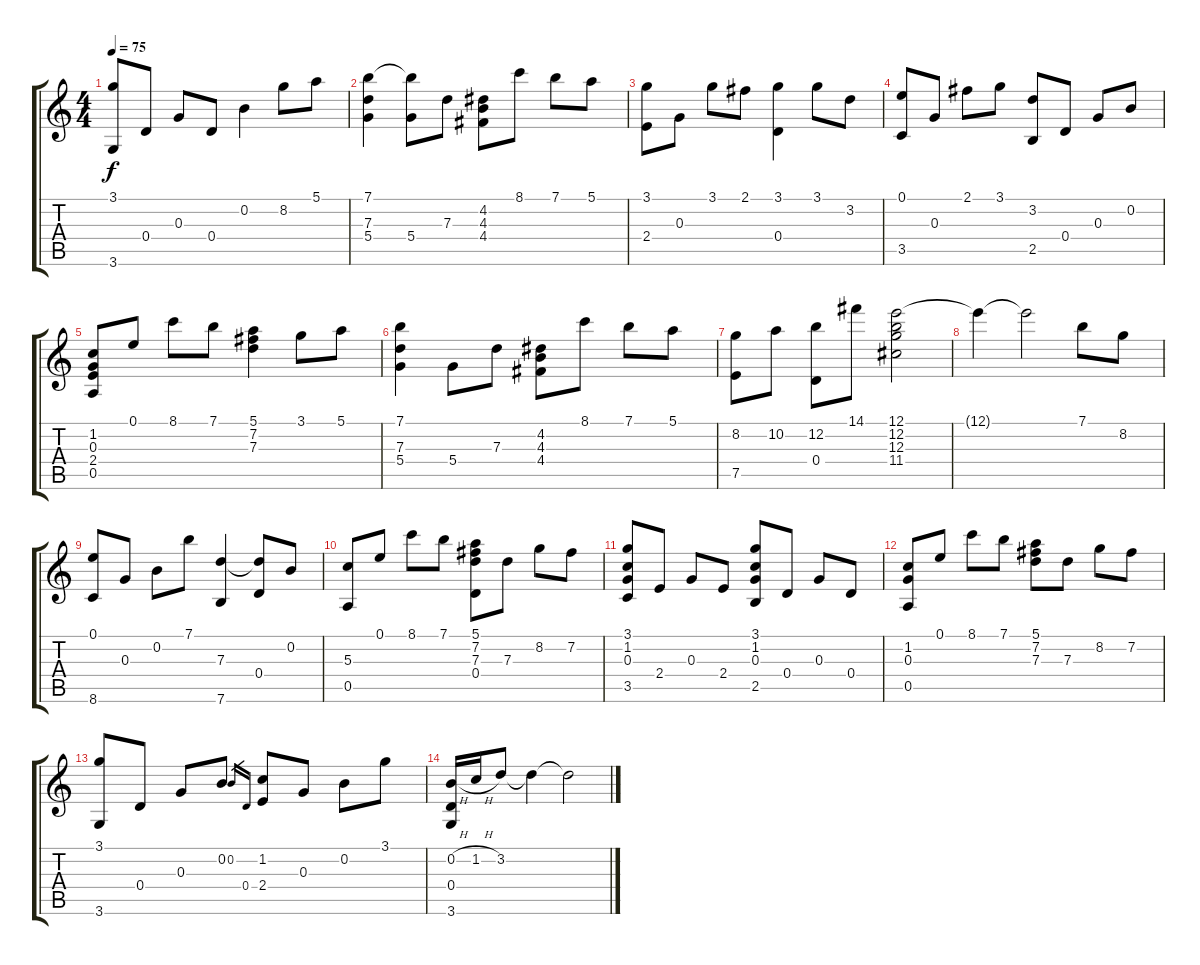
\track "" {instrument acousticguitarsteel}
\staff {score tabs}
\tuning (E4 B3 G3 D3 A2 E2) {hide}
\ts (4 4)
\tempo 75
\clef g2
\ks c
(3.1 3.6).8{dy f} 0.4.8 0.3.8 0.4.8 0.2.4 8.2.8 5.1.8 |
(7.1 7.3 5.4).4 (7.1{t} 5.4).8 7.3.8 (4.2 4.3 4.4).8 8.1.8 7.1.8 5.1.8 |
(3.1 2.4).8 0.3.8 3.1.8 2.1.8 (3.1 0.4).4 3.1.8 3.2.8 |
(0.1 3.5).8 0.3.8 2.1.8 3.1.8 (3.2 2.5).8 0.4.8 0.3.8 0.2.8 |
(1.2 0.3 2.4 0.5).8 0.1.8 8.1.8 7.1.8 (5.1 7.2 7.3).4 3.1.8 5.1.8 |
(7.1 7.3 5.4).4 5.4.8 7.3.8 (4.2 4.3 4.4).8 8.1.8 7.1.8 5.1.8 |
(8.2 7.5).8 10.2.8 (12.2 0.4).8 14.1.8 (12.1 12.2 12.3 11.4).2 |
12.1{t}.4 12.1{t}.2 7.1.8 8.2.8 |
(0.1 8.6).8 0.3.8 0.2.8 7.1.8 (7.3 7.6).4 (7.3{t} 0.4).8 0.2.8 |
(5.3 0.5).8 0.1.8 8.1.8 7.1.8 (5.1 7.2 7.3 0.4).8 7.3.8 8.2.8 7.2.8 |
(3.1 1.2 0.3 3.5).8 2.4.8 0.3.8 2.4.8 (3.1 1.2 0.3 2.5).8 0.4.8 0.3.8 0.4.8 |
(1.2 0.3 0.5).8 0.1.8 8.1.8 7.1.8 (5.1 7.2 7.3).8 7.3.8 8.2.8 7.2.8 |
(3.1 3.6).8 0.4.8 0.3.8 0.2.8 0.2.16{gr} 0.4.16{gr} (1.2 2.4).8 0.3.8 0.2.8 3.1.8 |
(0.2{h} 0.4 3.6).16 1.2{h}.16 3.2.8 3.2{t}.4 3.2{t}.2
